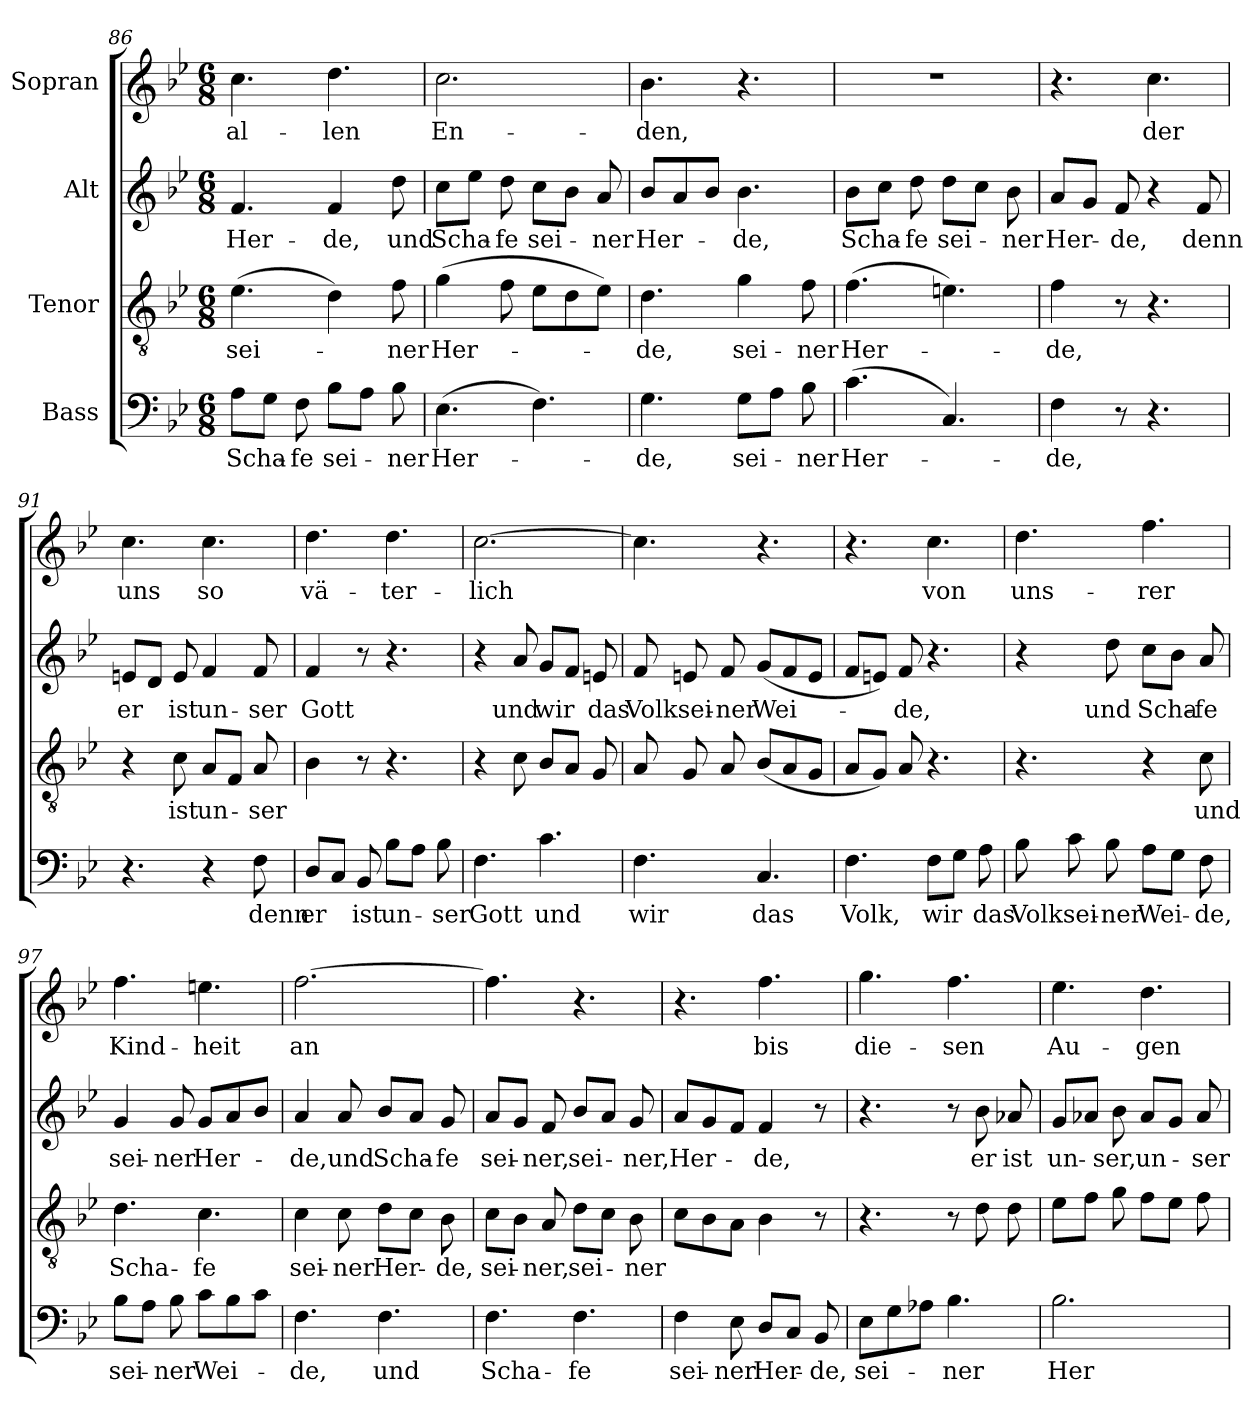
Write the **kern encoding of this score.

**kern	**text	**kern	**text	**kern	**text	**kern	**text
*part4	*part4	*part3	*part3	*part2	*part2	*part1	*part1
*staff4	*staff4	*staff3	*staff3	*staff2	*staff2	*staff1	*staff1
*I"Bass	*	*I"Tenor	*	*I"Alt	*	*I"Sopran	*
*clefF4	*	*clefGv2	*	*clefG2	*	*clefG2	*
*k[b-e-]	*	*k[b-e-]	*	*k[b-e-]	*	*k[b-e-]	*
*B-:	*	*B-:	*	*B-:	*	*B-:	*
*M6/8	*	*M6/8	*	*M6/8	*	*M6/8	*
=86	=86	=86	=86	=86	=86	=86	=86
8A\L	Scha-	(4.e-\	sei-	4.f/	Her-	4.cc\	al-
8G\J	.	.	.	.	.	.	.
8F\	-fe	.	.	.	.	.	.
8B-\L	sei-	4d\)	.	4f/	-de,	4.dd\	-len
8A\J	.	.	.	.	.	.	.
8B-\	-ner	8f\	-ner	8dd\	und	.	.
!!LO:LB:g=z
=87	=87	=87	=87	=87	=87	=87	=87
(>4.E-\	Her-	(4g\	Her-	8cc\L	Scha-	2.cc\	En-
.	.	.	.	8ee-\J	.	.	.
.	.	8f\	.	8dd\	-fe	.	.
4.F\)	.	8e-\L	.	8cc\L	sei-	.	.
.	.	8d\	.	8b-\J	.	.	.
.	.	8e-\J)	.	8a/	-ner	.	.
=88	=88	=88	=88	=88	=88	=88	=88
4.G\	-de,	4.d\	-de,	8b-/L	Her-	4.b-\	-den,
.	.	.	.	8a/	.	.	.
.	.	.	.	8b-/J	.	.	.
8G\L	sei-	4g\	sei-	4.b-\	-de,	4.r	.
8A\J	.	.	.	.	.	.	.
8B-\	-ner	8f\	-ner	.	.	.	.
=89	=89	=89	=89	=89	=89	=89	=89
(4.c\	Her-	(>4.f\	Her-	8b-\L	Scha-	2.r	.
.	.	.	.	8cc\J	.	.	.
.	.	.	.	8dd\	-fe	.	.
4.C/)	.	4.en\)	.	8dd\L	sei-	.	.
.	.	.	.	8cc\J	.	.	.
.	.	.	.	8b-\	-ner	.	.
=90	=90	=90	=90	=90	=90	=90	=90
4F\	-de,	4f\	-de,	8a/L	Her-	4.r	.
.	.	.	.	8g/J	.	.	.
8r	.	8r	.	8f/	-de,	.	.
4.r	.	4.r	.	4r	.	4.cc\	der
.	.	.	.	8f/	denn	.	.
=91	=91	=91	=91	=91	=91	=91	=91
4.r	.	4r	.	8en/L	er	4.cc\	uns
.	.	.	.	8d/J	.	.	.
.	.	8c\	ist	8e/	ist	.	.
4r	.	8A/L	un-	4f/	un-	4.cc\	so
.	.	8F/J	.	.	.	.	.
8F\	denn	8A/	-ser	8f/	-ser	.	.
!!LO:LB:g=z
=92	=92	=92	=92	=92	=92	=92	=92
8D/L	er	4B-\	.	4f/	Gott	4.dd\	vä-
8C/J	.	.	.	.	.	.	.
8BB-/	ist	8r	.	8r	.	.	.
8B-\L	un-	4.r	.	4.r	.	4.dd\	-ter-
8A\J	.	.	.	.	.	.	.
8B-\	-ser	.	.	.	.	.	.
=93	=93	=93	=93	=93	=93	=93	=93
4.F\	Gott	4r	.	4r	.	[2.cc\	-lich
.	.	8c\	.	8a/	und	.	.
4.c\	und	8B-/L	.	8g/L	wir	.	.
.	.	8A/J	.	8f/J	.	.	.
.	.	8G/	.	8en/	das	.	.
=94	=94	=94	=94	=94	=94	=94	=94
4.F\	wir	8A/	.	8f/	Volk	4.cc\]	.
.	.	8G/	.	8en/	sei-	.	.
.	.	8A/	.	8f/	-ner	.	.
4.C/	das	(8B-/L	.	(8g/L	Wei-	4.r	.
.	.	8A/	.	8f/	.	.	.
.	.	8G/J	.	8e/J	.	.	.
=95	=95	=95	=95	=95	=95	=95	=95
4.F\	Volk,	8A/L	.	8f/L	.	4.r	.
.	.	8G/J)	.	8en/J)	.	.	.
.	.	8A/	.	8f/	-de,	.	.
8F\L	wir	4.r	.	4.r	.	4.cc\	von
8G\J	.	.	.	.	.	.	.
8A\	das	.	.	.	.	.	.
!!LO:PB:g=z
=96	=96	=96	=96	=96	=96	=96	=96
8B-\	Volk	4.r	.	4r	.	4.dd\	uns-
8c\	sei-	.	.	.	.	.	.
8B-\	-ner	.	.	8dd\	und	.	.
8A\L	Wei-	4r	.	8cc\L	Scha-	4.ff\	-rer
8G\J	.	.	.	8b-\J	.	.	.
8F\	-de,	8c\	und	8a/	-fe	.	.
=97	=97	=97	=97	=97	=97	=97	=97
8B-\L	sei-	4.d\	Scha-	4g/	sei-	4.ff\	Kind-
8A\J	.	.	.	.	.	.	.
8B-\	-ner	.	.	8g/	-ner	.	.
8c\L	Wei-	4.c\	-fe	8g/L	Her-	4.een\	-heit
8B-\	.	.	.	8a/	.	.	.
8c\J	.	.	.	8b-/J	.	.	.
=98	=98	=98	=98	=98	=98	=98	=98
4.F\	-de,	4c\	sei-	4a/	-de,	[2.ff\	an
.	.	8c\	-ner	8a/	und	.	.
4.F\	und	8d\L	Her-	8b-/L	Scha-	.	.
.	.	8c\J	.	8a/J	.	.	.
.	.	8B-\	-de,	8g/	-fe	.	.
=99	=99	=99	=99	=99	=99	=99	=99
4.F\	Scha-	8c\L	sei-	8a/L	sei-	4.ff\]	.
.	.	8B-\J	.	8g/J	.	.	.
.	.	8A/	-ner,	8f/	-ner,	.	.
4.F\	-fe	8d\L	sei-	8b-/L	sei-	4.r	.
.	.	8c\J	.	8a/J	.	.	.
.	.	8B-\	-ner	8g/	-ner,	.	.
!!LO:LB:g=z
=100	=100	=100	=100	=100	=100	=100	=100
4F\	sei-	8c\L	.	8a/L	Her-	4.r	.
.	.	8B-\	.	8g/	.	.	.
8E-\	-ner	8A\J	.	8f/J	.	.	.
8D/L	Her-	4B-\	.	4f/	-de,	4.ff\	bis
8C/J	.	.	.	.	.	.	.
8BB-/	-de,	8r	.	8r	.	.	.
=101	=101	=101	=101	=101	=101	=101	=101
8E-\L	sei-	4.r	.	4.r	.	4.gg\	die-
8G\	.	.	.	.	.	.	.
8A-X\J	.	.	.	.	.	.	.
4.B-\	-ner	8r	.	8r	.	4.ff\	-sen
.	.	8d\	.	8b-\	er	.	.
.	.	8d\	.	8a-X/	ist	.	.
=102	=102	=102	=102	=102	=102	=102	=102
2.B-\	Her-	8e-\L	.	8g/L	un-	4.ee-\	Au-
.	.	8f\J	.	8a-X/J	.	.	.
.	.	8g\	.	8b-\	-ser,	.	.
.	.	8f\L	.	8a-/L	un-	4.dd\	-gen-
.	.	8e-\J	.	8g/J	.	.	.
.	.	8f\	.	8a-/	-ser	.	.
=	=	=	=	=	=	=	=
*-	*-	*-	*-	*-	*-	*-	*-
